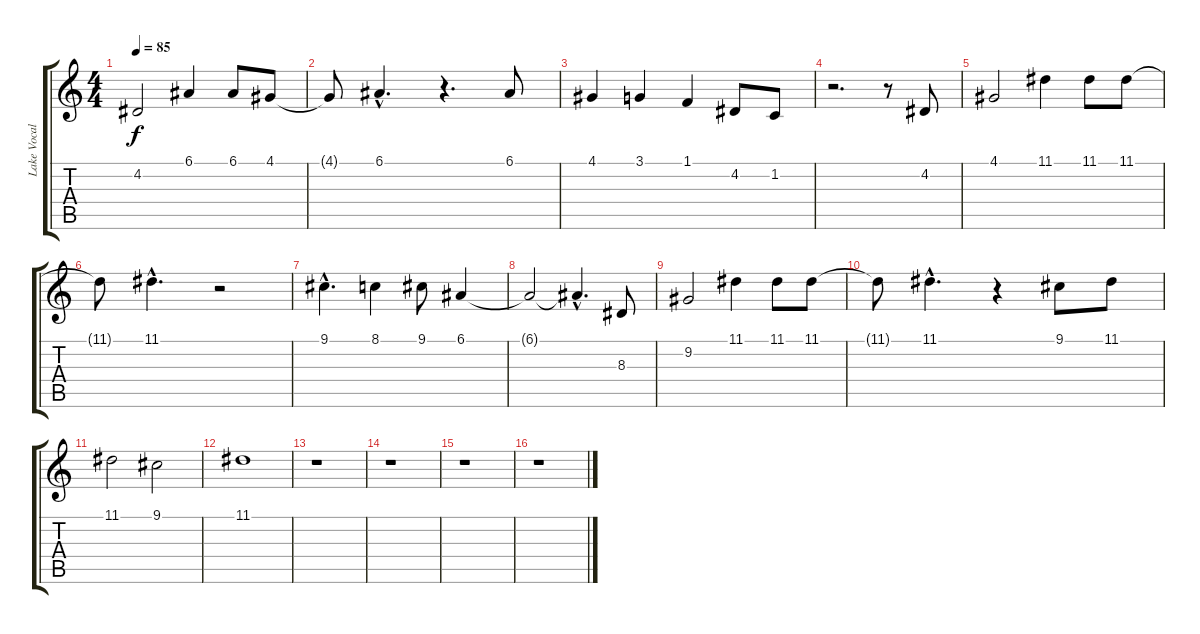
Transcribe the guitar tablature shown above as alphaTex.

\track ("Lake Vocal" "Lake Vocal") {instrument panflute}
\staff {score tabs}
\tuning (E4 B3 G3 D3 A2 E2) {hide}
\ts (4 4)
\tempo 85
\clef g2
\ks c
4.2.2{dy f} 6.1.4 6.1.8 4.1.8 |
4.1{t}.8 6.1{hac}.4{d} r.4{d} 6.1.8 |
4.1.4 3.1.4 1.1.4 4.2.8 1.2.8 |
r.2{d} r.8 4.2.8 |
4.1.2 11.1.4 11.1.8 11.1.8 |
11.1{t}.8 11.1{hac}.4{d} r.2 |
9.1{hac}.4{d} 8.1.4 9.1.8 6.1.4 |
6.1{t}.2 6.1{hac t}.4{d} 8.3.8{balance 3} |
9.2.2 11.1.4 11.1.8 11.1.8 |
11.1{t}.8 11.1{hac}.4{d} r.4 9.1.8 11.1.8 |
11.1.2 9.1.2 |
11.1.1 |
r.1 |
r.1 |
r.1 |
r.1
